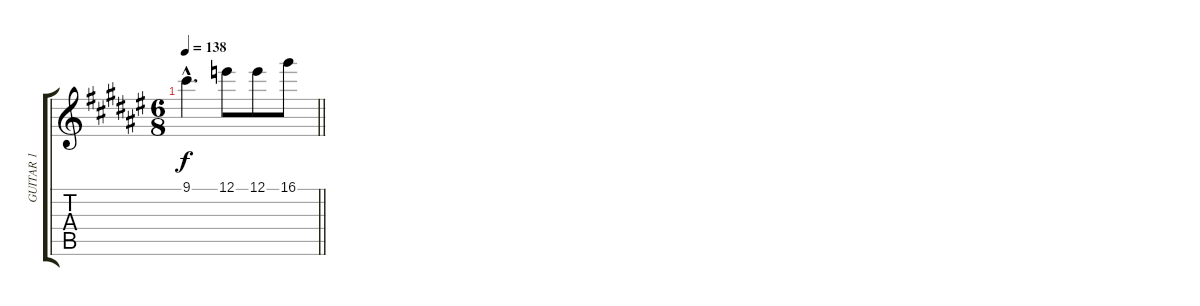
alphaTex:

\track ("GUITAR 1" "GUITAR 1") {instrument distortionguitar}
\staff {score tabs}
\tuning (E4 B3 G3 D3 A2 E2) {hide}
\ts (6 8)
\tempo 138
\clef g2
\barLineRight lightlight
\ks f#
9.1{hac t}.4{d dy f} 12.1.8 12.1.8 16.1.8
